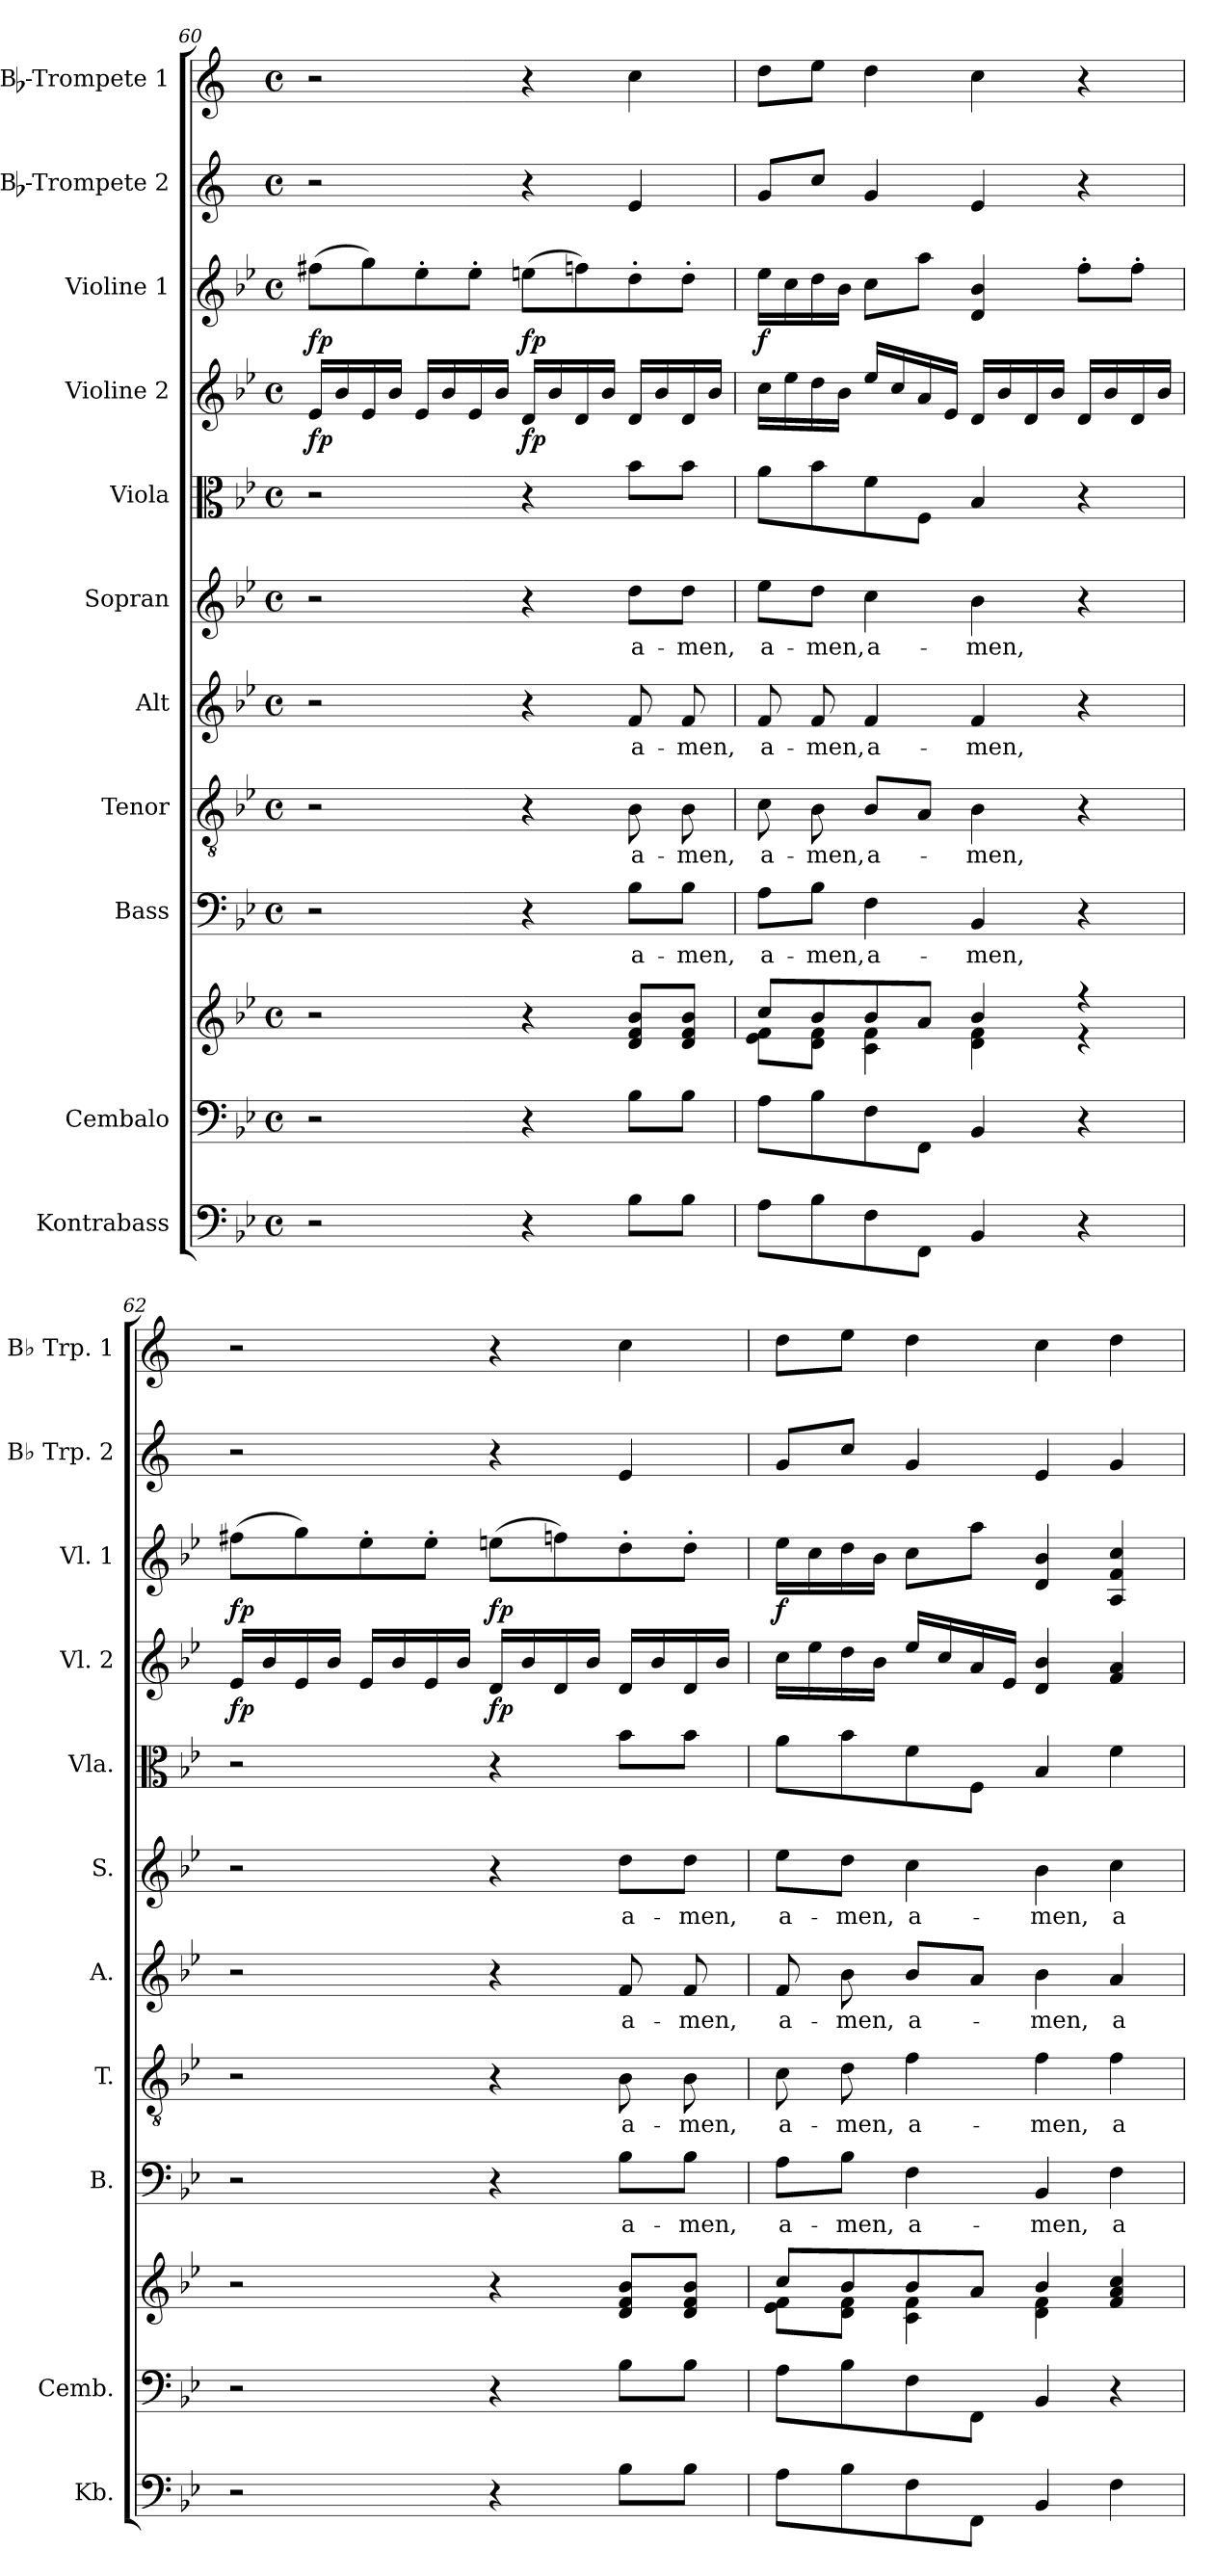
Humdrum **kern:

**kern	**kern	**kern	**kern	**text	**kern	**text	**kern	**text	**kern	**text	**kern	**kern	**dynam	**kern	**dynam	**kern	**kern
*part11	*part10	*part10	*part9	*part9	*part8	*part8	*part7	*part7	*part6	*part6	*part5	*part4	*part4	*part3	*part3	*part2	*part1
*staff12	*staff11	*staff10	*staff9	*staff9	*staff8	*staff8	*staff7	*staff7	*staff6	*staff6	*staff5	*staff4	*staff4	*staff3	*staff3	*staff2	*staff1
*I"Kontrabass	*I"Cembalo	*	*I"Bass	*	*I"Tenor	*	*I"Alt	*	*I"Sopran	*	*I"Viola	*I"Violine 2	*	*I"Violine 1	*	*I"Bb-Trompete 2	*I"Bb-Trompete 1
*I'Kb.	*I'Cemb.	*	*I'B.	*	*I'T.	*	*I'A.	*	*I'S.	*	*I'Vla.	*I'Vl. 2	*	*I'Vl. 1	*	*I'Bb Trp. 2	*I'Bb Trp. 1
*clefF4	*clefF4	*clefG2	*clefF4	*	*clefGv2	*	*clefG2	*	*clefG2	*	*clefC3	*clefG2	*	*clefG2	*	*clefG2	*clefG2
*ITrd7c12	*	*	*	*	*	*	*	*	*	*	*	*	*	*	*	*ITrd1c2	*ITrd1c2
*k[b-e-]	*k[b-e-]	*k[b-e-]	*k[b-e-]	*	*k[b-e-]	*	*k[b-e-]	*	*k[b-e-]	*	*k[b-e-]	*k[b-e-]	*	*k[b-e-]	*	*k[b-e-]	*k[b-e-]
*B-:	*B-:	*B-:	*B-:	*	*B-:	*	*B-:	*	*B-:	*	*B-:	*B-:	*	*B-:	*	*B-:	*B-:
*M4/4	*M4/4	*M4/4	*M4/4	*	*M4/4	*	*M4/4	*	*M4/4	*	*M4/4	*M4/4	*	*M4/4	*	*M4/4	*M4/4
*met(c)	*met(c)	*met(c)	*met(c)	*	*met(c)	*	*met(c)	*	*met(c)	*	*met(c)	*met(c)	*	*met(c)	*	*met(c)	*met(c)
=60	=60	=60	=60	=60	=60	=60	=60	=60	=60	=60	=60	=60	=60	=60	=60	=60	=60
!	!	!	!	!	!	!	!	!	!	!	!	!	!LO:DY:b	!	!LO:DY:b	!	!
2r	2r	2r	2r	.	2r	.	2r	.	2r	.	2r	16e-/LL	fp	(>8ff#X\L	fp	2r	2r
.	.	.	.	.	.	.	.	.	.	.	.	16b-/	.	.	.	.	.
.	.	.	.	.	.	.	.	.	.	.	.	16e-/	.	8gg\)	.	.	.
.	.	.	.	.	.	.	.	.	.	.	.	16b-/JJ	.	.	.	.	.
.	.	.	.	.	.	.	.	.	.	.	.	16e-/LL	.	8ee-'>\	.	.	.
.	.	.	.	.	.	.	.	.	.	.	.	16b-/	.	.	.	.	.
.	.	.	.	.	.	.	.	.	.	.	.	16e-/	.	8ee-'>\J	.	.	.
.	.	.	.	.	.	.	.	.	.	.	.	16b-/JJ	.	.	.	.	.
!	!	!	!	!	!	!	!	!	!	!	!	!	!LO:DY:b	!	!LO:DY:b	!	!
4r	4r	4r	4r	.	4r	.	4r	.	4r	.	4r	16d/LL	fp	(>8een\L	fp	4r	4r
.	.	.	.	.	.	.	.	.	.	.	.	16b-/	.	.	.	.	.
.	.	.	.	.	.	.	.	.	.	.	.	16d/	.	8ffn\)	.	.	.
.	.	.	.	.	.	.	.	.	.	.	.	16b-/JJ	.	.	.	.	.
!	!	!	!	!LO:LY:b	!	!LO:LY:b	!	!LO:LY:b	!	!LO:LY:b	!	!	!	!	!	!	!
8BB-\L	8B-\L	8d/ 8f/ 8b-/L	8B-\L	a-	8B-\	a-	8f/	a-	8dd\L	a-	8b-\L	16d/LL	.	8dd'>\	.	4d/	4b-\
.	.	.	.	.	.	.	.	.	.	.	.	16b-/	.	.	.	.	.
!	!	!	!	!LO:LY:b	!	!LO:LY:b	!	!LO:LY:b	!	!LO:LY:b	!	!	!	!	!	!	!
8BB-\J	8B-\J	8d/ 8f/ 8b-/J	8B-\J	-men,	8B-\	-men,	8f/	-men,	8dd\J	-men,	8b-\J	16d/	.	8dd'>\J	.	.	.
.	.	.	.	.	.	.	.	.	.	.	.	16b-/JJ	.	.	.	.	.
!!LO:PB:g=z
=61	=61	=61	=61	=61	=61	=61	=61	=61	=61	=61	=61	=61	=61	=61	=61	=61	=61
*	*	*^	*	*	*	*	*	*	*	*	*	*	*	*	*	*	*
!	!	!	!	!	!LO:LY:b	!	!LO:LY:b	!	!LO:LY:b	!	!LO:LY:b	!	!	!	!	!LO:DY:b	!	!
8AA\L	8A\L	8cc/L	8e-\ 8f\L	8A\L	a-	8c\	a-	8f/	a-	8ee-\L	a-	8a\L	16cc\LL	.	16ee-\LL	f	8f/L	8cc\L
.	.	.	.	.	.	.	.	.	.	.	.	.	16ee-\	.	16cc\	.	.	.
!	!	!	!	!	!LO:LY:b	!	!LO:LY:b	!	!LO:LY:b	!	!LO:LY:b	!	!	!	!	!	!	!
8BB-\	8B-\	8b-/	8d\ 8f\J	8B-\J	-men,	8B-\	-men,	8f/	-men,	8dd\J	-men,	8b-\	16dd\	.	16dd\	.	8b-/J	8dd\J
.	.	.	.	.	.	.	.	.	.	.	.	.	16b-\JJ	.	16b-\JJ	.	.	.
!	!	!	!	!	!LO:LY:b	!	!LO:LY:b	!	!LO:LY:b	!	!LO:LY:b	!	!	!	!	!	!	!
8FF\	8F\	8b-/	4c\ 4f\	4F\	a-	8B-/L	a-	4f/	a-	4cc\	a-	8f\	16ee-/LL	.	8cc\L	.	4f/	4cc\
.	.	.	.	.	.	.	.	.	.	.	.	.	16cc/	.	.	.	.	.
8FFF\J	8FF\J	8a/J	.	.	.	8A/J	.	.	.	.	.	8F\J	16a/	.	8aa\J	.	.	.
.	.	.	.	.	.	.	.	.	.	.	.	.	16e-/JJ	.	.	.	.	.
!	!	!	!	!	!LO:LY:b	!	!LO:LY:b	!	!LO:LY:b	!	!LO:LY:b	!	!	!	!	!	!	!
4BBB-/	4BB-/	4b-/	4d\ 4f\	4BB-/	-men,	4B-\	-men,	4f/	-men,	4b-\	-men,	4B-/	16d/LL	.	4d/ 4b-/	.	4d/	4b-\
.	.	.	.	.	.	.	.	.	.	.	.	.	16b-/	.	.	.	.	.
.	.	.	.	.	.	.	.	.	.	.	.	.	16d/	.	.	.	.	.
.	.	.	.	.	.	.	.	.	.	.	.	.	16b-/JJ	.	.	.	.	.
4r	4r	4r	4r	4r	.	4r	.	4r	.	4r	.	4r	16d/LL	.	8ff'>\L	.	4r	4r
.	.	.	.	.	.	.	.	.	.	.	.	.	16b-/	.	.	.	.	.
.	.	.	.	.	.	.	.	.	.	.	.	.	16d/	.	8ff'>\J	.	.	.
.	.	.	.	.	.	.	.	.	.	.	.	.	16b-/JJ	.	.	.	.	.
*	*	*v	*v	*	*	*	*	*	*	*	*	*	*	*	*	*	*	*
=62	=62	=62	=62	=62	=62	=62	=62	=62	=62	=62	=62	=62	=62	=62	=62	=62	=62
!	!	!	!	!	!	!	!	!	!	!	!	!	!LO:DY:b	!	!LO:DY:b	!	!
2r	2r	2r	2r	.	2r	.	2r	.	2r	.	2r	16e-/LL	fp	(>8ff#X\L	fp	2r	2r
.	.	.	.	.	.	.	.	.	.	.	.	16b-/	.	.	.	.	.
.	.	.	.	.	.	.	.	.	.	.	.	16e-/	.	8gg\)	.	.	.
.	.	.	.	.	.	.	.	.	.	.	.	16b-/JJ	.	.	.	.	.
.	.	.	.	.	.	.	.	.	.	.	.	16e-/LL	.	8ee-'>\	.	.	.
.	.	.	.	.	.	.	.	.	.	.	.	16b-/	.	.	.	.	.
.	.	.	.	.	.	.	.	.	.	.	.	16e-/	.	8ee-'>\J	.	.	.
.	.	.	.	.	.	.	.	.	.	.	.	16b-/JJ	.	.	.	.	.
!	!	!	!	!	!	!	!	!	!	!	!	!	!LO:DY:b	!	!LO:DY:b	!	!
4r	4r	4r	4r	.	4r	.	4r	.	4r	.	4r	16d/LL	fp	(>8een\L	fp	4r	4r
.	.	.	.	.	.	.	.	.	.	.	.	16b-/	.	.	.	.	.
.	.	.	.	.	.	.	.	.	.	.	.	16d/	.	8ffn\)	.	.	.
.	.	.	.	.	.	.	.	.	.	.	.	16b-/JJ	.	.	.	.	.
!	!	!	!	!LO:LY:b	!	!LO:LY:b	!	!LO:LY:b	!	!LO:LY:b	!	!	!	!	!	!	!
8BB-\L	8B-\L	8d/ 8f/ 8b-/L	8B-\L	a-	8B-\	a-	8f/	a-	8dd\L	a-	8b-\L	16d/LL	.	8dd'>\	.	4d/	4b-\
.	.	.	.	.	.	.	.	.	.	.	.	16b-/	.	.	.	.	.
!	!	!	!	!LO:LY:b	!	!LO:LY:b	!	!LO:LY:b	!	!LO:LY:b	!	!	!	!	!	!	!
8BB-\J	8B-\J	8d/ 8f/ 8b-/J	8B-\J	-men,	8B-\	-men,	8f/	-men,	8dd\J	-men,	8b-\J	16d/	.	8dd'>\J	.	.	.
.	.	.	.	.	.	.	.	.	.	.	.	16b-/JJ	.	.	.	.	.
=63	=63	=63	=63	=63	=63	=63	=63	=63	=63	=63	=63	=63	=63	=63	=63	=63	=63
*	*	*^	*	*	*	*	*	*	*	*	*	*	*	*	*	*	*
!	!	!	!	!	!LO:LY:b	!	!LO:LY:b	!	!LO:LY:b	!	!LO:LY:b	!	!	!	!	!LO:DY:b	!	!
8AA\L	8A\L	8cc/L	8e-\ 8f\L	8A\L	a-	8c\	a-	8f/	a-	8ee-\L	a-	8a\L	16cc\LL	.	16ee-\LL	f	8f/L	8cc\L
.	.	.	.	.	.	.	.	.	.	.	.	.	16ee-\	.	16cc\	.	.	.
!	!	!	!	!	!LO:LY:b	!	!LO:LY:b	!	!LO:LY:b	!	!LO:LY:b	!	!	!	!	!	!	!
8BB-\	8B-\	8b-/	8d\ 8f\J	8B-\J	-men,	8d\	-men,	8b-\	-men,	8dd\J	-men,	8b-\	16dd\	.	16dd\	.	8b-/J	8dd\J
.	.	.	.	.	.	.	.	.	.	.	.	.	16b-\JJ	.	16b-\JJ	.	.	.
!	!	!	!	!	!LO:LY:b	!	!LO:LY:b	!	!LO:LY:b	!	!LO:LY:b	!	!	!	!	!	!	!
8FF\	8F\	8b-/	4c\ 4f\	4F\	a-	4f\	a-	8b-/L	a-	4cc\	a-	8f\	16ee-/LL	.	8cc\L	.	4f/	4cc\
.	.	.	.	.	.	.	.	.	.	.	.	.	16cc/	.	.	.	.	.
8FFF\J	8FF\J	8a/J	.	.	.	.	.	8a/J	.	.	.	8F\J	16a/	.	8aa\J	.	.	.
.	.	.	.	.	.	.	.	.	.	.	.	.	16e-/JJ	.	.	.	.	.
!	!	!	!	!	!LO:LY:b	!	!LO:LY:b	!	!LO:LY:b	!	!LO:LY:b	!	!	!	!	!	!	!
4BBB-/	4BB-/	4b-/	4d\ 4f\	4BB-/	-men,	4f\	-men,	4b-\	-men,	4b-\	-men,	4B-/	4d/ 4b-/	.	4d/ 4b-/	.	4d/	4b-\
!	!	!	!	!	!LO:LY:b	!	!LO:LY:b	!	!LO:LY:b	!	!LO:LY:b	!	!	!	!	!	!	!
4FF\	4r	4f/ 4a/ 4cc/	4ryy	4F\	a-	4f\	a-	4a/	a-	4cc\	a-	4f\	4f/ 4a/	.	4A/ 4f/ 4cc/	.	4f/	4cc\
*	*	*v	*v	*	*	*	*	*	*	*	*	*	*	*	*	*	*	*
=	=	=	=	=	=	=	=	=	=	=	=	=	=	=	=	=	=
*-	*-	*-	*-	*-	*-	*-	*-	*-	*-	*-	*-	*-	*-	*-	*-	*-	*-
